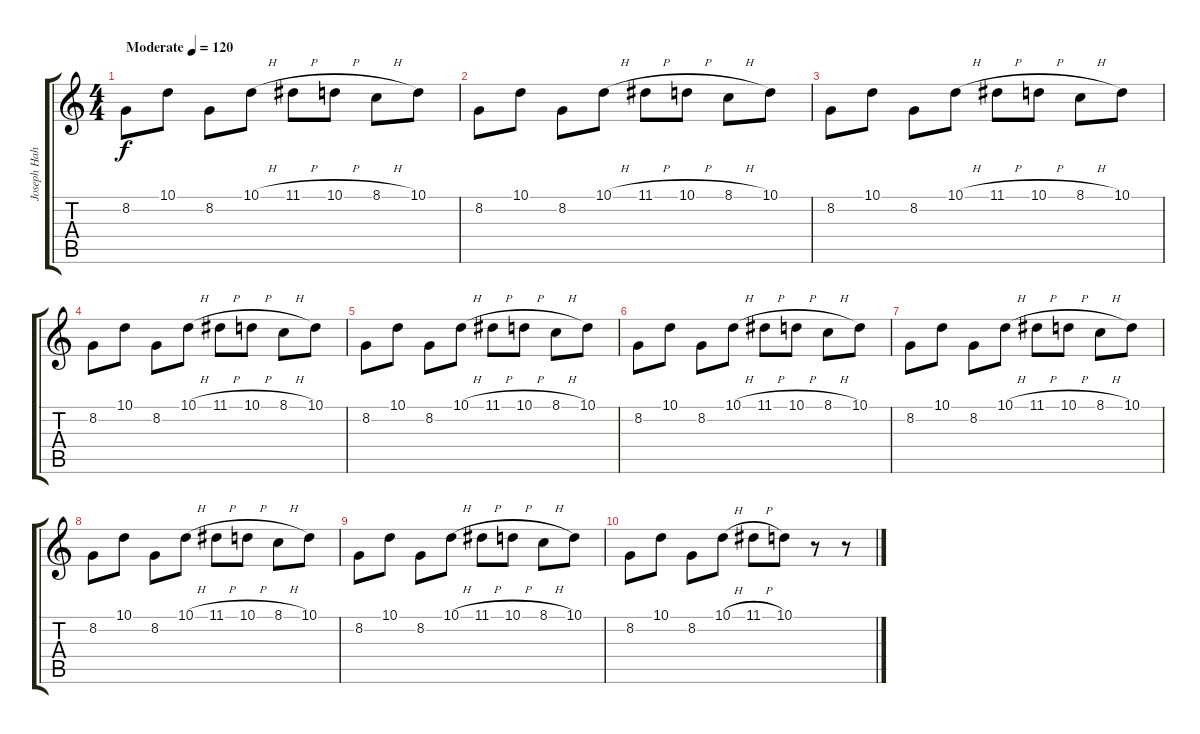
\track ("Joseph Hahn" "Joseph Hah") {instrument acousticgrandpiano}
\staff {score tabs}
\tuning (E4 B3 G3 D3 A2 E2) {hide}
\ts (4 4)
\tempo (120 "Moderate")
\clef g2
\ks c
8.2.8{dy f instrument acousticgrandpiano} 10.1.8 8.2.8 10.1{h}.8 11.1{h}.8 10.1{h}.8 8.1{h}.8 10.1.8 |
8.2.8 10.1.8 8.2.8 10.1{h}.8 11.1{h}.8 10.1{h}.8 8.1{h}.8 10.1.8 |
8.2.8 10.1.8 8.2.8 10.1{h}.8 11.1{h}.8 10.1{h}.8 8.1{h}.8 10.1.8 |
8.2.8 10.1.8 8.2.8 10.1{h}.8 11.1{h}.8 10.1{h}.8 8.1{h}.8 10.1.8 |
8.2.8 10.1.8 8.2.8 10.1{h}.8 11.1{h}.8 10.1{h}.8 8.1{h}.8 10.1.8 |
8.2.8 10.1.8 8.2.8 10.1{h}.8 11.1{h}.8 10.1{h}.8 8.1{h}.8 10.1.8 |
8.2.8 10.1.8 8.2.8 10.1{h}.8 11.1{h}.8 10.1{h}.8 8.1{h}.8 10.1.8 |
8.2.8 10.1.8 8.2.8 10.1{h}.8 11.1{h}.8 10.1{h}.8 8.1{h}.8 10.1.8 |
8.2.8 10.1.8 8.2.8 10.1{h}.8 11.1{h}.8 10.1{h}.8 8.1{h}.8 10.1.8 |
8.2.8 10.1.8 8.2.8 10.1{h}.8 11.1{h}.8 10.1.8 r.8 r.8
